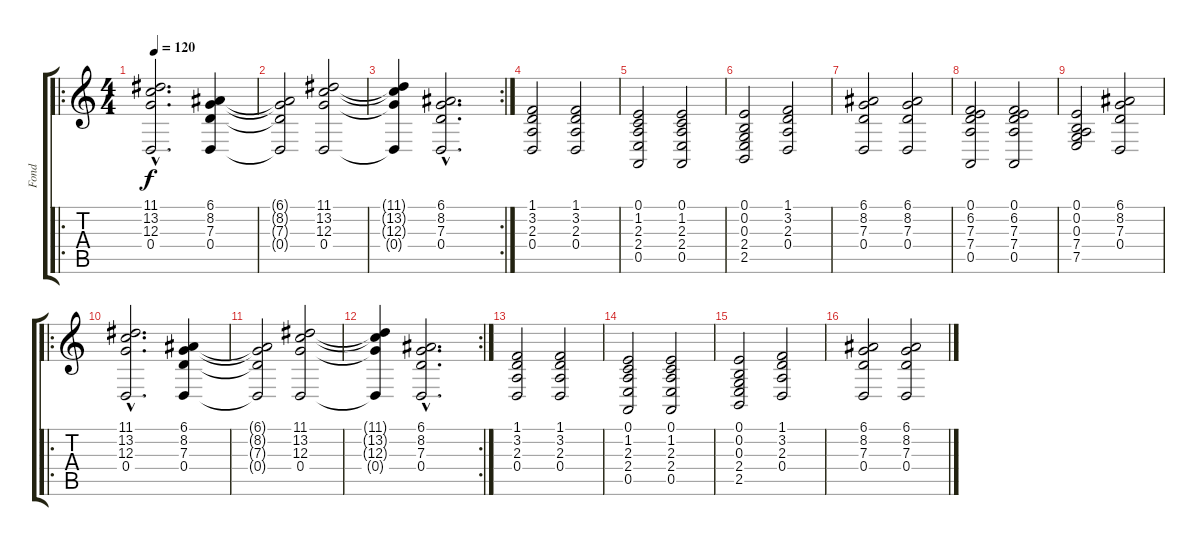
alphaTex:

\track ("Fond" "Fond") {instrument synthstrings2}
\staff {score tabs}
\tuning (E4 B3 G3 D3 A2 E2) {hide}
\ro
\ts (4 4)
\tempo 120
\clef g2
\ks c
(11.1{hac} 13.2{hac} 12.3{hac} 0.4{hac}).2{d dy f} (6.1 8.2 7.3 0.4).4 |
(6.1{t} 8.2{t} 7.3{t} 0.4{t}).2 (11.1 13.2 12.3 0.4).2 |
\rc 2
(11.1{t} 13.2{t} 12.3{t} 0.4{t}).4 (6.1{hac} 8.2{hac} 7.3{hac} 0.4{hac}).2{d} |
(1.1 3.2 2.3 0.4).2 (1.1 3.2 2.3 0.4).2 |
(0.1 1.2 2.3 2.4 0.5).2 (0.1 1.2 2.3 2.4 0.5).2 |
(0.1 0.2 0.3 2.4 2.5).2 (1.1 3.2 2.3 0.4).2 |
(6.1 8.2 7.3 0.4).2 (6.1 8.2 7.3 0.4).2 |
(0.1 6.2 7.3 7.4 0.5).2 (0.1 6.2 7.3 7.4 0.5).2 |
(0.1 0.2 0.3 7.4 7.5).2 (6.1 8.2 7.3 0.4).2 |
\ro
(11.1{hac} 13.2{hac} 12.3{hac} 0.4{hac}).2{d} (6.1 8.2 7.3 0.4).4 |
(6.1{t} 8.2{t} 7.3{t} 0.4{t}).2 (11.1 13.2 12.3 0.4).2 |
\rc 2
(11.1{t} 13.2{t} 12.3{t} 0.4{t}).4 (6.1{hac} 8.2{hac} 7.3{hac} 0.4{hac}).2{d} |
(1.1 3.2 2.3 0.4).2 (1.1 3.2 2.3 0.4).2 |
(0.1 1.2 2.3 2.4 0.5).2 (0.1 1.2 2.3 2.4 0.5).2 |
(0.1 0.2 0.3 2.4 2.5).2 (1.1 3.2 2.3 0.4).2 |
(6.1 8.2 7.3 0.4).2 (6.1 8.2 7.3 0.4).2
